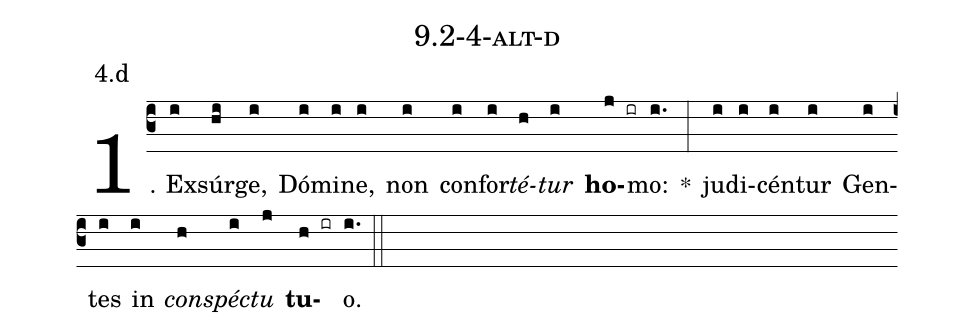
name: 9.2-4-alt-d;
annotation: 4.d;
%%
(c3)1. Ex(i)súr(hi)ge,(i) Dó(i)mi(i)ne,(i) non(i) con(i)for(i)<i>té</i>(h)<i>tur</i>(i) <b>ho</b>(j ir)mo:(i.) *(:) ju(i)di(i)cén(i)tur(i) Gen(i)tes(i) in(i) <i>con</i>(h)<i>spéc</i>(i)<i>tu</i>(j) <b>tu</b>(h ir)o.(i.) (::)
